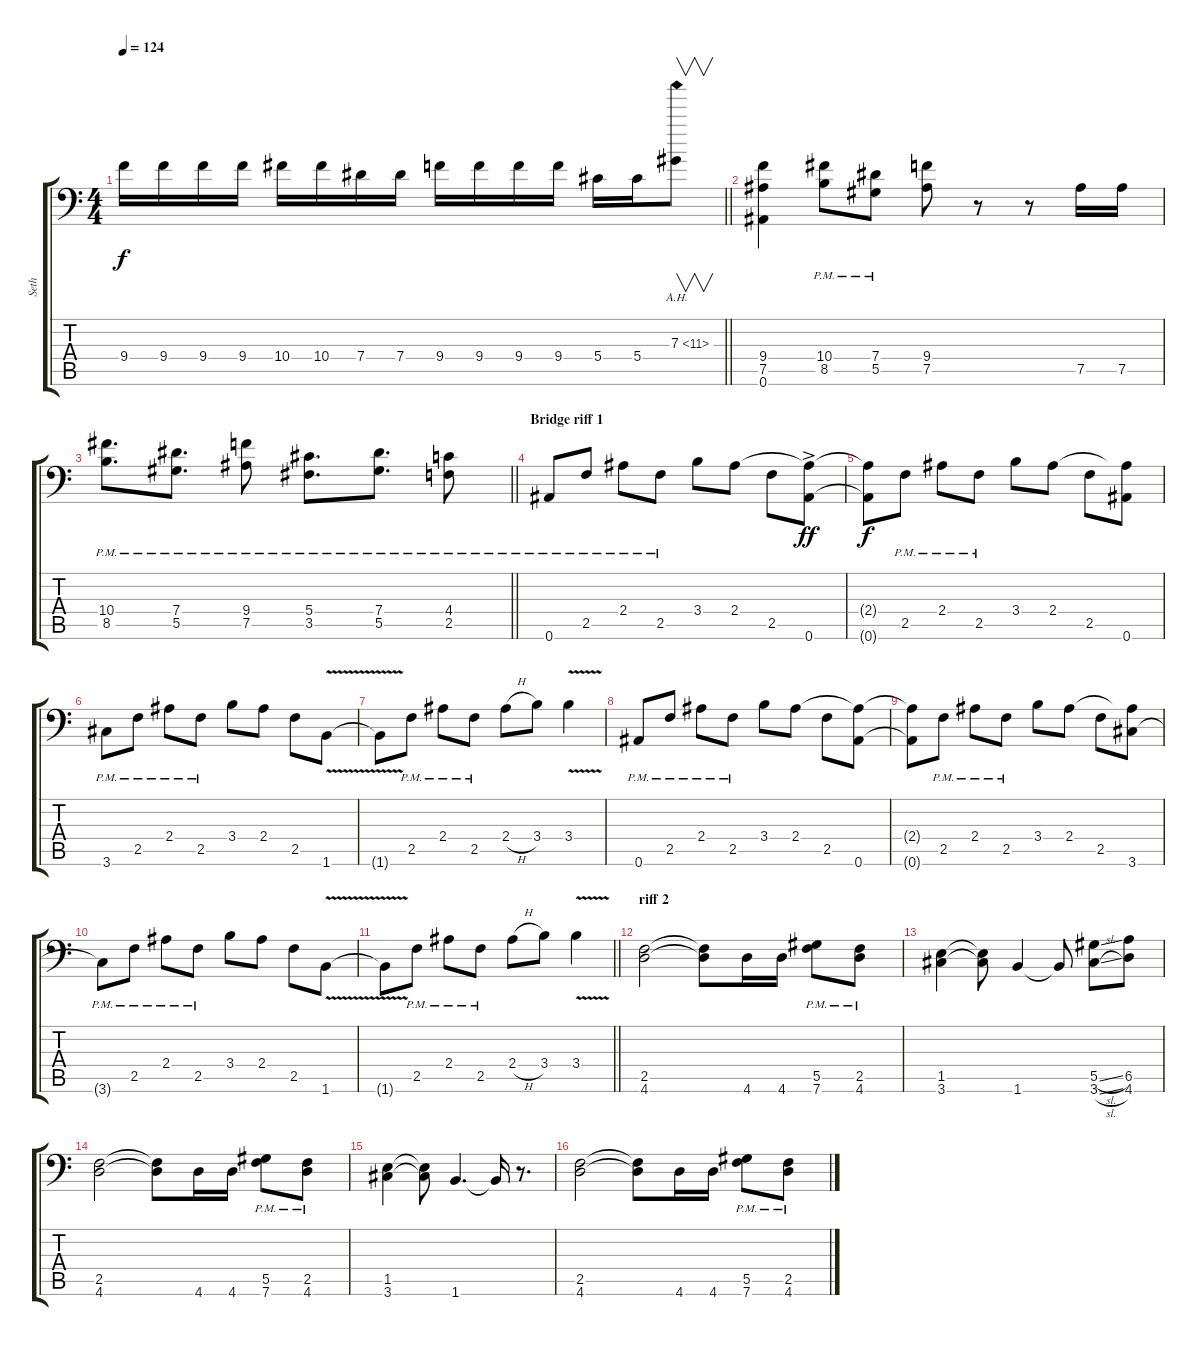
\track ("Seth" "Seth") {instrument distortionguitar}
\staff {score tabs}
\tuning (Bb3 F3 Db3 Ab2 Eb2 Bb1) {hide}
\ts (4 4)
\tempo 124
\clef f4
\barLineRight lightlight
\ks c
9.4.16{dy f} 9.4.16 9.4.16 9.4.16 10.4.16 10.4.16 7.4.16 7.4.16 9.4.16 9.4.16 9.4.16 9.4.16 5.4.16 5.4.16 7.3{ah 4}.8{v} |
(9.4 7.5 0.6).4 (10.4{pm} 8.5{pm}).8 (7.4{pm} 5.5{pm}).8 (9.4 7.5).8 r.8 r.8 7.5.16 7.5.16 |
\barLineRight lightlight
(10.4{pm} 8.5{pm}).8{d} (7.4{pm} 5.5{pm}).8{d} (9.4{pm} 7.5{pm}).8 (5.4{pm} 3.5{pm}).8{d} (7.4{pm} 5.5{pm}).8{d} (4.4{pm} 2.5{pm}).8 |
\section ("" "Bridge riff 1")
0.6{pm}.8 2.5{pm}.8 2.4{pm}.8 2.5{pm}.8 3.4.8 2.4.8 2.5.8 (2.4{t} 0.6{ac}).8{dy ff} |
(2.4{t} 0.6{t}).8{dy f} 2.5{pm}.8 2.4{pm}.8 2.5{pm}.8 3.4.8 2.4.8 2.5.8 (2.4{t} 0.6).8 |
3.6{pm}.8 2.5{pm}.8 2.4{pm}.8 2.5{pm}.8 3.4.8 2.4.8 2.5.8 1.6{v}.8 |
1.6{t}.8 2.5{pm}.8 2.4{pm}.8 2.5{pm}.8 2.4{h}.8 3.4.8 3.4{v}.4 |
0.6{pm}.8 2.5{pm}.8 2.4{pm}.8 2.5{pm}.8 3.4.8 2.4.8 2.5.8 (2.4{t} 0.6).8 |
(2.4{t} 0.6{t}).8 2.5{pm}.8 2.4{pm}.8 2.5{pm}.8 3.4.8 2.4.8 2.5.8 (2.4{t} 3.6).8 |
3.6{pm t}.8 2.5{pm}.8 2.4{pm}.8 2.5{pm}.8 3.4.8 2.4.8 2.5.8 1.6{v}.8 |
\barLineRight lightlight
1.6{t}.8 2.5{pm}.8 2.4{pm}.8 2.5{pm}.8 2.4{h}.8 3.4.8 3.4{v}.4 |
\section ("" "riff 2")
(2.5 4.6).2 (2.5{t} 4.6{t}).8 4.6.16 4.6.16 (5.5{pm} 7.6{pm}).8 (2.5{pm} 4.6{pm}).8 |
(1.5 3.6).4 (1.5{t} 3.6{t}).8 1.6.4 1.6{t}.8 (5.5{sl} 3.6{sl}).8 (6.5 4.6).8 |
(2.5 4.6).2 (2.5{t} 4.6{t}).8 4.6.16 4.6.16 (5.5{pm} 7.6{pm}).8 (2.5{pm} 4.6{pm}).8 |
(1.5 3.6).4 (1.5{t} 3.6{t}).8 1.6.4{d} 1.6{t}.16 r.8{d} |
(2.5 4.6).2 (2.5{t} 4.6{t}).8 4.6.16 4.6.16 (5.5{pm} 7.6{pm}).8 (2.5{pm} 4.6{pm}).8
